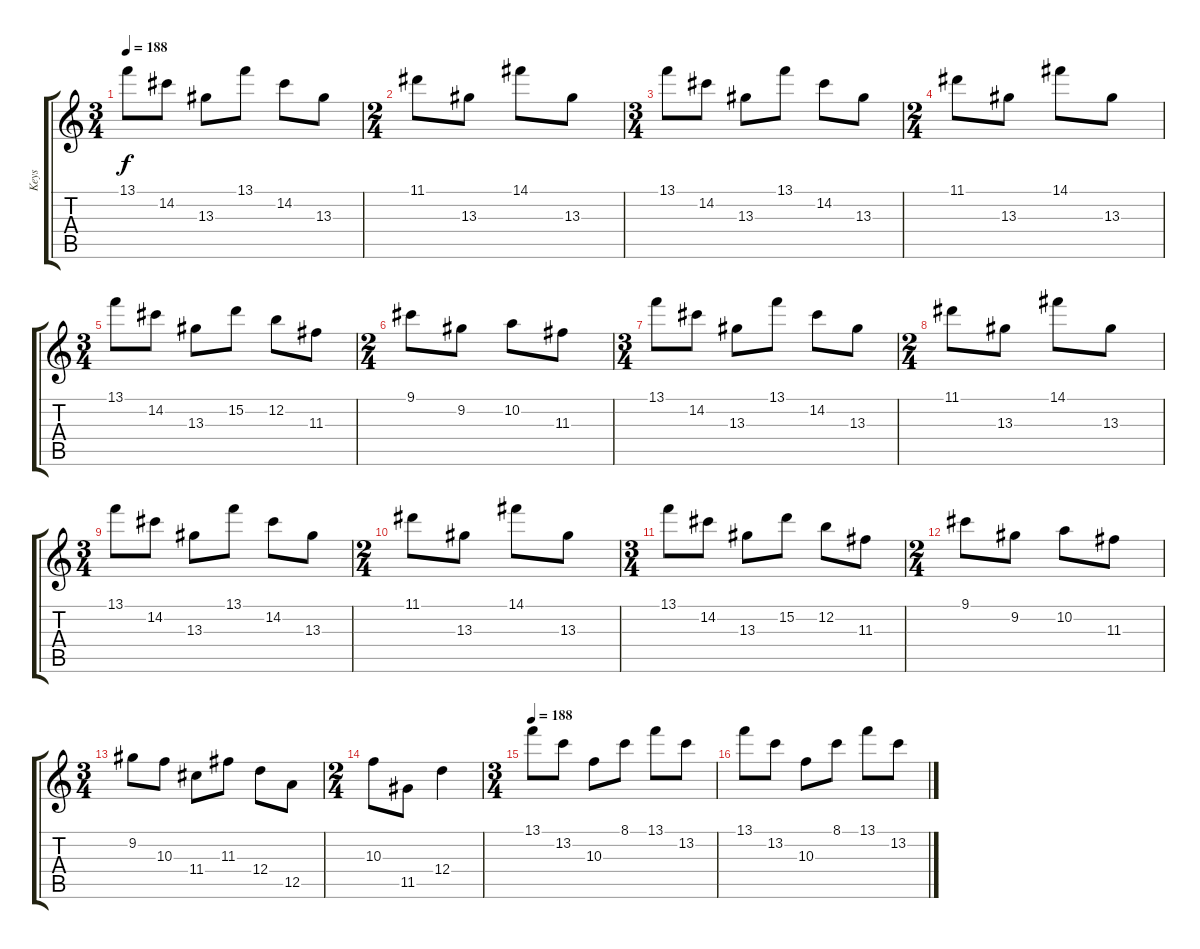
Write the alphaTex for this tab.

\track ("Keys" "Keys") {instrument acousticguitarnylon}
\staff {score tabs}
\tuning (E4 B3 G3 D3 A2 E2) {hide}
\ts (3 4)
\tempo 188
\clef g2
\ks c
13.1.8{dy f} 14.2.8 13.3.8 13.1.8 14.2.8 13.3.8 |
\ts (2 4)
11.1.8 13.3.8 14.1.8 13.3.8 |
\ts (3 4)
13.1.8 14.2.8 13.3.8 13.1.8 14.2.8 13.3.8 |
\ts (2 4)
11.1.8 13.3.8 14.1.8 13.3.8 |
\ts (3 4)
13.1.8 14.2.8 13.3.8 15.2.8 12.2.8 11.3.8 |
\ts (2 4)
9.1.8 9.2.8 10.2.8 11.3.8 |
\ts (3 4)
13.1.8 14.2.8 13.3.8 13.1.8 14.2.8 13.3.8 |
\ts (2 4)
11.1.8 13.3.8 14.1.8 13.3.8 |
\ts (3 4)
13.1.8 14.2.8 13.3.8 13.1.8 14.2.8 13.3.8 |
\ts (2 4)
11.1.8 13.3.8 14.1.8 13.3.8 |
\ts (3 4)
13.1.8 14.2.8 13.3.8 15.2.8 12.2.8 11.3.8 |
\ts (2 4)
9.1.8 9.2.8 10.2.8 11.3.8 |
\ts (3 4)
9.2.8 10.3.8 11.4.8 11.3.8 12.4.8 12.5.8 |
\ts (2 4)
10.3.8 11.5.8 12.4.4 |
\ts (3 4)
\tempo 188
13.1.8{instrument acousticgrandpiano} 13.2.8 10.3.8 8.1.8 13.1.8 13.2.8 |
13.1.8 13.2.8 10.3.8 8.1.8 13.1.8 13.2.8
